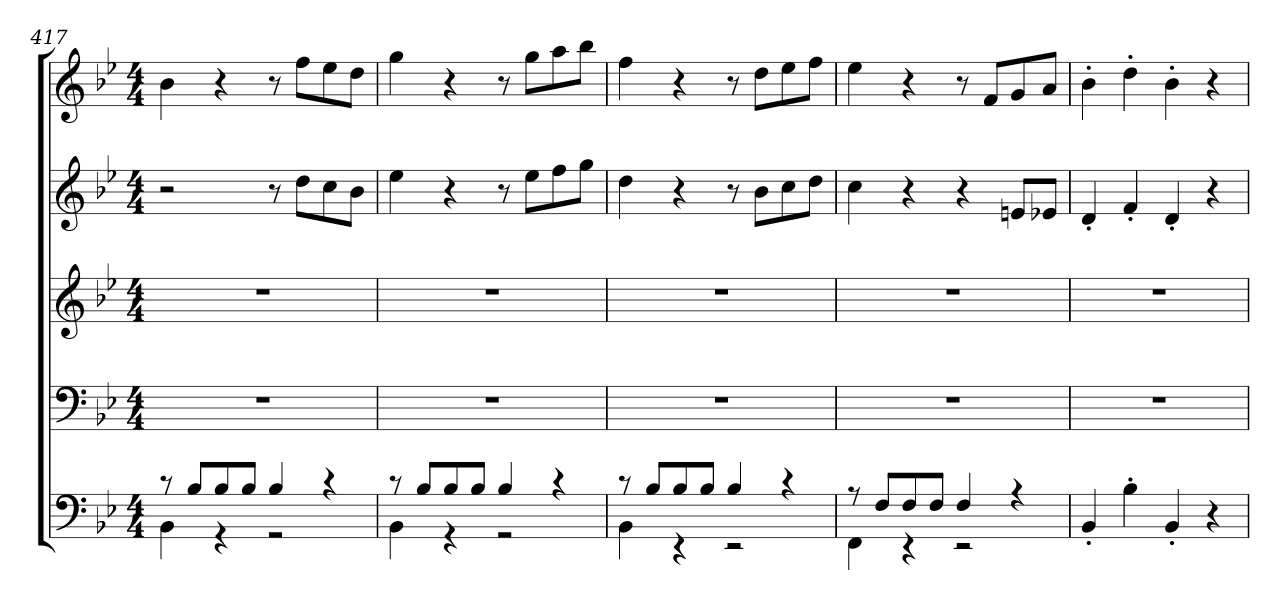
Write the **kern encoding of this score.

**kern	**kern	**kern	**kern	**kern
*part5	*part4	*part3	*part2	*part1
*staff5	*staff4	*staff3	*staff2	*staff1
*clefF4	*clefF4	*clefG2	*clefG2	*clefG2
*k[b-e-]	*k[b-e-]	*k[b-e-]	*k[b-e-]	*k[b-e-]
*M4/4	*M4/4	*M4/4	*M4/4	*M4/4
*MM149	*MM149	*MM149	*MM149	*MM149
=417	=417	=417	=417	=417
*^	*	*	*	*
8r	4BB-\	1r	1r	2r	4b-\
8B-/L	.	.	.	.	.
8B-/	4r	.	.	.	4r
8B-/J	.	.	.	.	.
4B-/	2r	.	.	8r	8r
.	.	.	.	8dd\L	8ff\L
4r	.	.	.	8cc\	8ee-\
.	.	.	.	8b-\J	8dd\J
=418	=418	=418	=418	=418	=418
8r	4BB-\	1r	1r	4ee-\	4gg\
8B-/L	.	.	.	.	.
8B-/	4r	.	.	4r	4r
8B-/J	.	.	.	.	.
4B-/	2r	.	.	8r	8r
.	.	.	.	8ee-\L	8gg\L
4r	.	.	.	8ff\	8aa\
.	.	.	.	8gg\J	8bb-\J
!!LO:LB:g=z
=419	=419	=419	=419	=419	=419
8r	4BB-\	1r	1r	4dd\	4ff\
8B-/L	.	.	.	.	.
8B-/	4r	.	.	4r	4r
8B-/J	.	.	.	.	.
4B-/	2r	.	.	8r	8r
.	.	.	.	8b-\L	8dd\L
4r	.	.	.	8cc\	8ee-\
.	.	.	.	8dd\J	8ff\J
=420	=420	=420	=420	=420	=420
8r	4FF\	1r	1r	4cc\	4ee-\
8F/L	.	.	.	.	.
8F/	4r	.	.	4r	4r
8F/J	.	.	.	.	.
4F/	2r	.	.	4r	8r
.	.	.	.	.	8f/L
*	*	*	*	*	*MM144
4r	.	.	.	8en/L	8g/
.	.	.	.	8e-X/J	8a/J
*v	*v	*	*	*	*
=421	=421	=421	=421	=421
*	*	*	*	*MM138
4BB-'/	1r	1r	4d'/	4b-'\
*	*	*	*	*MM125
4B-'\	.	.	4f'/	4dd'\
*	*	*	*	*MM67
4BB-'/	.	.	4d'/	4b-'\
4r	.	.	4r	4r
=	=	=	=	=
*-	*-	*-	*-	*-
